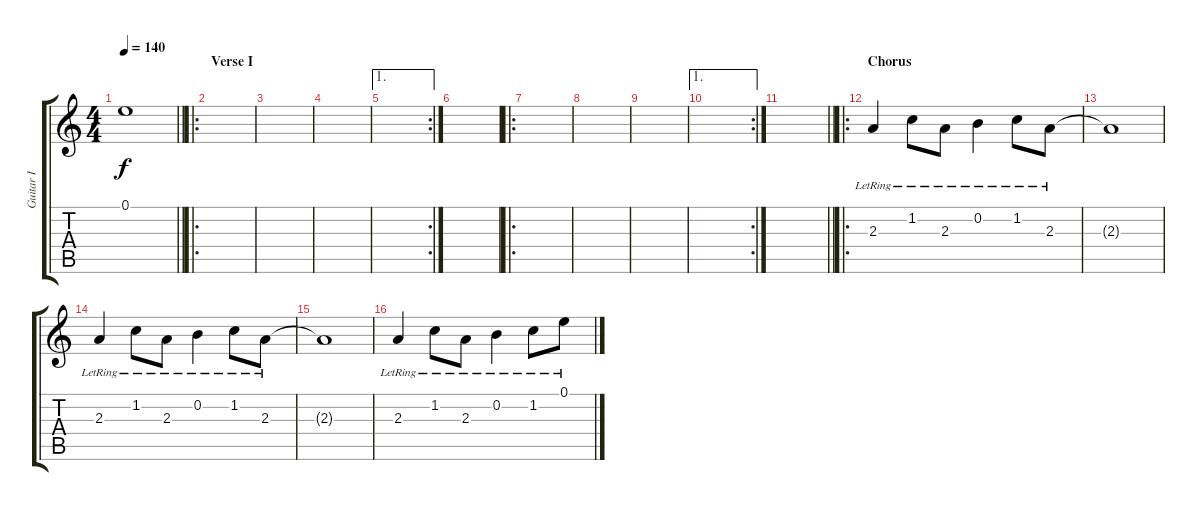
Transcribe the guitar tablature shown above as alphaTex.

\track ("Guitar I" "Guitar I") {instrument electricguitarclean}
\staff {score tabs}
\tuning (E4 B3 G3 D3 A2 E2) {hide}
\ts (4 4)
\tempo 140
\clef g2
\barLineRight lightlight
\ks c
0.1{t}.1{dy f} |
\ro
\section ("" "Verse I")
|
|
|
\ae 1
\rc 2
|
|
\ro
|
|
|
\ae 1
\rc 2
|
\barLineRight lightlight
|
\ro
\section ("" "Chorus")
2.3{lr}.4 1.2{lr}.8 2.3{lr}.8 0.2{lr}.4 1.2{lr}.8 2.3{lr}.8 |
2.3{t}.1 |
2.3{lr}.4 1.2{lr}.8 2.3{lr}.8 0.2{lr}.4 1.2{lr}.8 2.3{lr}.8 |
2.3{t}.1 |
2.3{lr}.4 1.2{lr}.8 2.3{lr}.8 0.2{lr}.4 1.2{lr}.8 0.1{lr}.8
